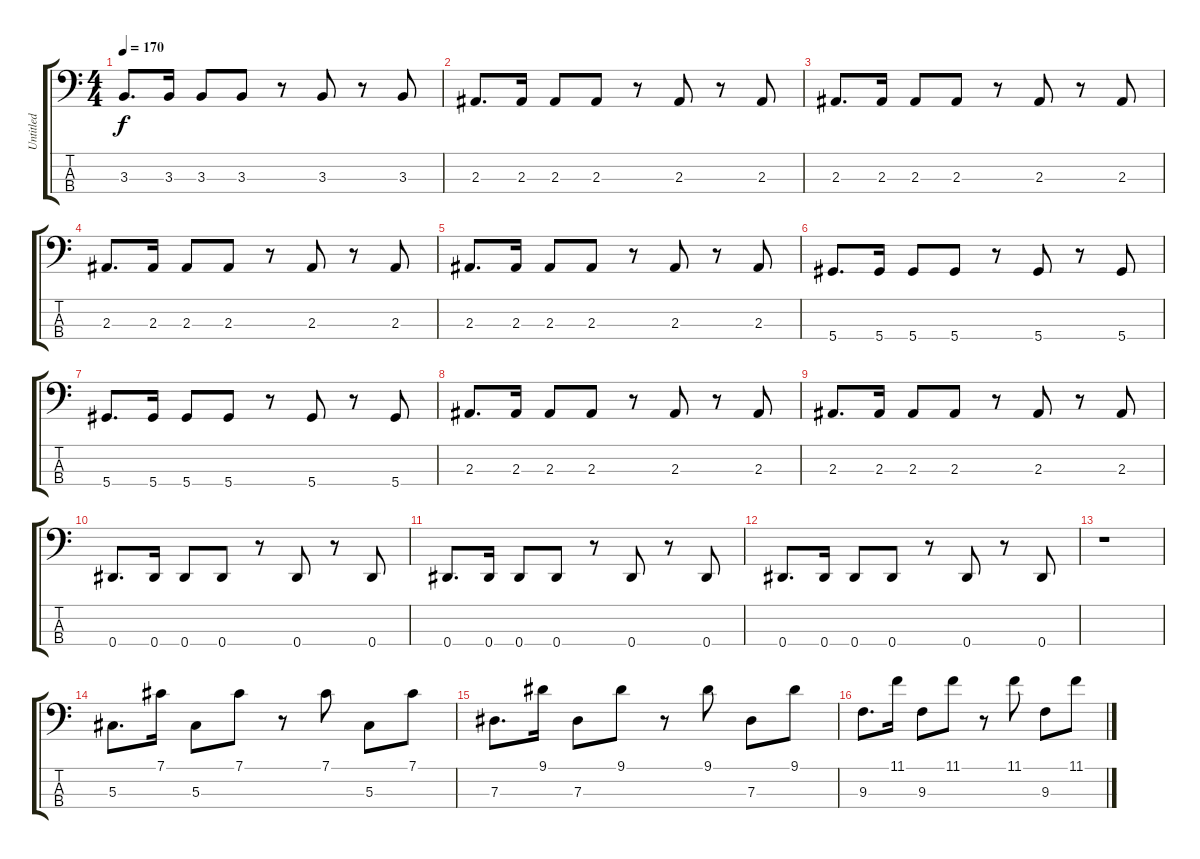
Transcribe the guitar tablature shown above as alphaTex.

\track ("Untitled" "Untitled") {instrument electricbassfinger}
\staff {score tabs}
\tuning (Gb2 Db2 Ab1 Eb1) {hide}
\ts (4 4)
\tempo 170
\clef f4
\ks c
3.3.8{d dy f} 3.3.16 3.3.8 3.3.8 r.8 3.3.8 r.8 3.3.8 |
2.3.8{d} 2.3.16 2.3.8 2.3.8 r.8 2.3.8 r.8 2.3.8 |
2.3.8{d} 2.3.16 2.3.8 2.3.8 r.8 2.3.8 r.8 2.3.8 |
2.3.8{d} 2.3.16 2.3.8 2.3.8 r.8 2.3.8 r.8 2.3.8 |
2.3.8{d} 2.3.16 2.3.8 2.3.8 r.8 2.3.8 r.8 2.3.8 |
5.4.8{d} 5.4.16 5.4.8 5.4.8 r.8 5.4.8 r.8 5.4.8 |
5.4.8{d} 5.4.16 5.4.8 5.4.8 r.8 5.4.8 r.8 5.4.8 |
2.3.8{d} 2.3.16 2.3.8 2.3.8 r.8 2.3.8 r.8 2.3.8 |
2.3.8{d} 2.3.16 2.3.8 2.3.8 r.8 2.3.8 r.8 2.3.8 |
0.4.8{d} 0.4.16 0.4.8 0.4.8 r.8 0.4.8 r.8 0.4.8 |
0.4.8{d} 0.4.16 0.4.8 0.4.8 r.8 0.4.8 r.8 0.4.8 |
0.4.8{d} 0.4.16 0.4.8 0.4.8 r.8 0.4.8 r.8 0.4.8 |
r.1 |
5.3.8{d} 7.1.16 5.3.8 7.1.8 r.8 7.1.8 5.3.8 7.1.8 |
7.3.8{d} 9.1.16 7.3.8 9.1.8 r.8 9.1.8 7.3.8 9.1.8 |
9.3.8{d} 11.1.16 9.3.8 11.1.8 r.8 11.1.8 9.3.8 11.1.8
